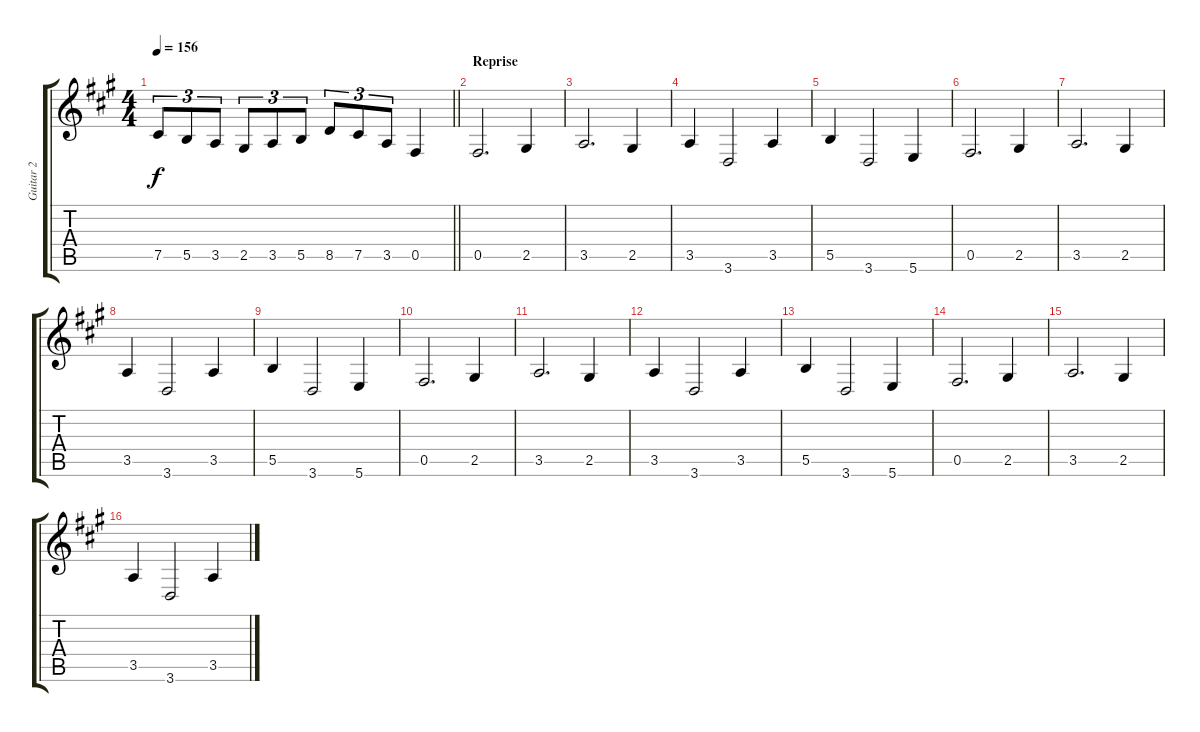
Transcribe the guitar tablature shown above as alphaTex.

\track ("Guitar 2" "Guitar 2") {instrument distortionguitar}
\staff {score tabs}
\tuning (Db4 Ab3 E3 B2 Gb2 B1) {hide}
\ts (4 4)
\tempo 156
\clef g2
\barLineRight lightlight
\ks a
7.5.8{tu (3 2) dy f} 5.5.8{tu (3 2)} 3.5.8{tu (3 2)} 2.5.8{tu (3 2)} 3.5.8{tu (3 2)} 5.5.8{tu (3 2)} 8.5.8{tu (3 2)} 7.5.8{tu (3 2)} 3.5.8{tu (3 2)} 0.5.4 |
\section ("" "Reprise")
0.5.2{d} 2.5.4 |
3.5.2{d} 2.5.4 |
3.5.4 3.6.2 3.5.4 |
5.5.4 3.6.2 5.6.4 |
0.5.2{d} 2.5.4 |
3.5.2{d} 2.5.4 |
3.5.4 3.6.2 3.5.4 |
5.5.4 3.6.2 5.6.4 |
0.5.2{d} 2.5.4 |
3.5.2{d} 2.5.4 |
3.5.4 3.6.2 3.5.4 |
5.5.4 3.6.2 5.6.4 |
0.5.2{d} 2.5.4 |
3.5.2{d} 2.5.4 |
3.5.4 3.6.2 3.5.4
